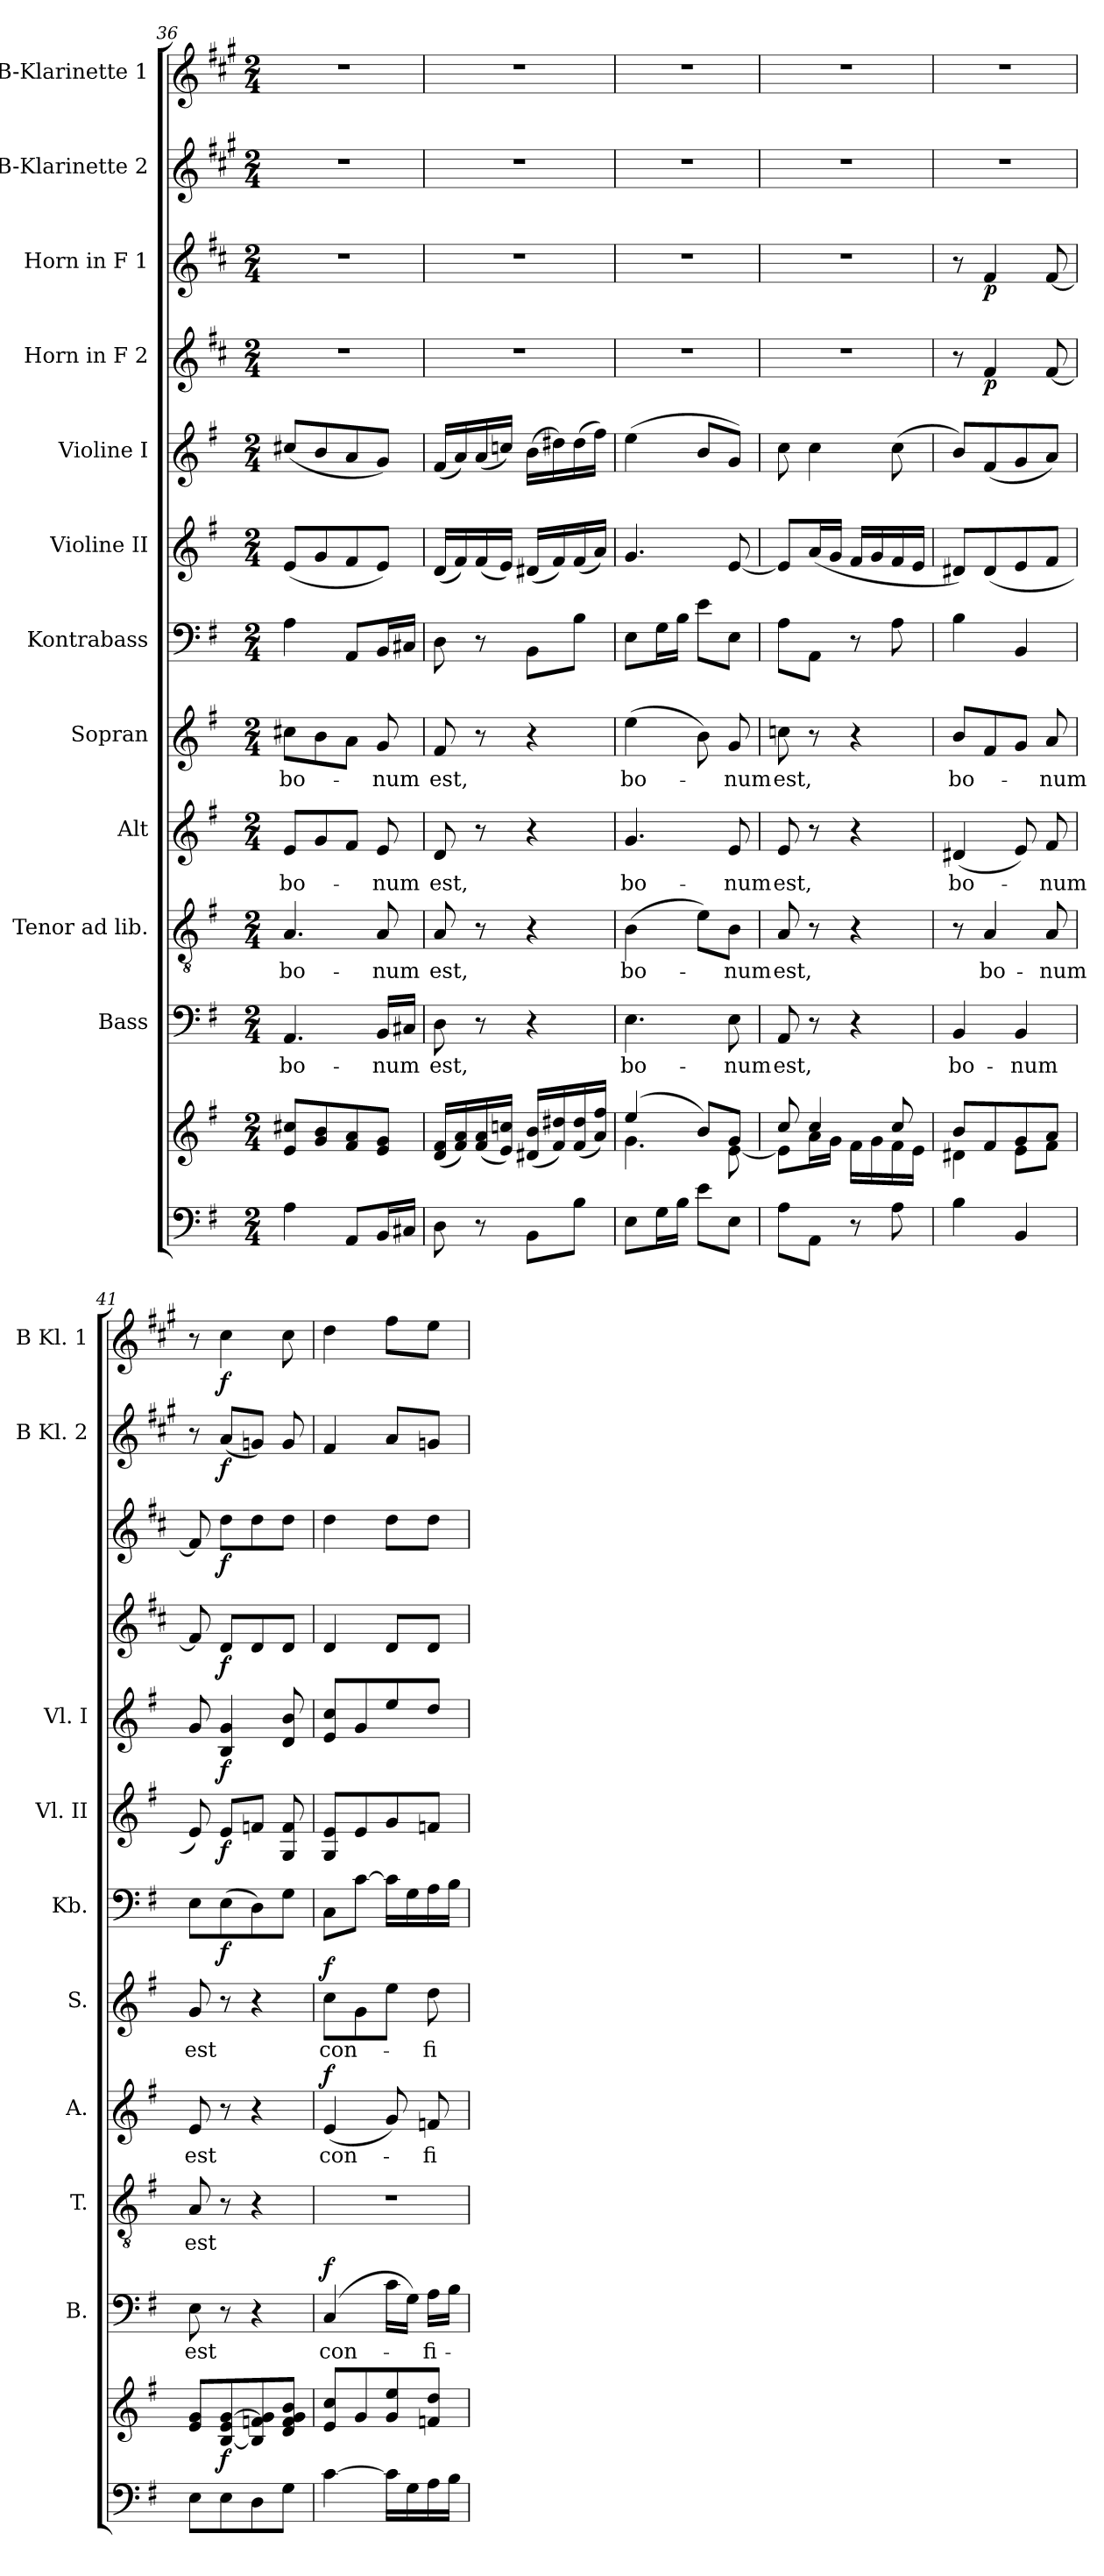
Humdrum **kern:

**kern	**kern	**dynam	**kern	**text	**dynam	**kern	**text	**kern	**text	**dynam	**kern	**text	**dynam	**kern	**dynam	**kern	**dynam	**kern	**dynam	**kern	**dynam	**kern	**dynam	**kern	**dynam	**kern	**dynam
*part12	*part12	*part12	*part11	*part11	*part11	*part10	*part10	*part9	*part9	*part9	*part8	*part8	*part8	*part7	*part7	*part6	*part6	*part5	*part5	*part4	*part4	*part3	*part3	*part2	*part2	*part1	*part1
*staff13	*staff12	*staff12/13	*staff11	*staff11	*staff11	*staff10	*staff10	*staff9	*staff9	*staff9	*staff8	*staff8	*staff8	*staff7	*staff7	*staff6	*staff6	*staff5	*staff5	*staff4	*staff4	*staff3	*staff3	*staff2	*staff2	*staff1	*staff1
*	*	*	*I"Bass	*	*	*I"Tenor ad lib.	*	*I"Alt	*	*	*I"Sopran	*	*	*I"Kontrabass	*	*I"Violine II	*	*I"Violine I	*	*I"Horn in F 2	*	*I"Horn in F 1	*	*I"B-Klarinette 2	*	*I"B-Klarinette 1	*
*	*	*	*I'B.	*	*	*I'T.	*	*I'A.	*	*	*I'S.	*	*	*I'Kb.	*	*I'Vl. II	*	*I'Vl. I	*	*	*	*	*	*I'B Kl. 2	*	*I'B Kl. 1	*
*clefF4	*clefG2	*	*clefF4	*	*	*clefGv2	*	*clefG2	*	*	*clefG2	*	*	*clefF4	*	*clefG2	*	*clefG2	*	*clefG2	*	*clefG2	*	*clefG2	*	*clefG2	*
*	*	*	*	*	*	*	*	*	*	*	*	*	*	*ITrd7c12	*	*	*	*	*	*ITrd4c7	*	*ITrd4c7	*	*ITrd1c2	*	*ITrd1c2	*
*k[f#]	*k[f#]	*	*k[f#]	*	*	*k[f#]	*	*k[f#]	*	*	*k[f#]	*	*	*k[f#]	*	*k[f#]	*	*k[f#]	*	*k[f#]	*	*k[f#]	*	*k[f#]	*	*k[f#]	*
*G:	*G:	*	*G:	*	*	*G:	*	*G:	*	*	*G:	*	*	*G:	*	*G:	*	*G:	*	*G:	*	*G:	*	*G:	*	*G:	*
*M2/4	*M2/4	*	*M2/4	*	*	*M2/4	*	*M2/4	*	*	*M2/4	*	*	*M2/4	*	*M2/4	*	*M2/4	*	*M2/4	*	*M2/4	*	*M2/4	*	*M2/4	*
=36	=36	=36	=36	=36	=36	=36	=36	=36	=36	=36	=36	=36	=36	=36	=36	=36	=36	=36	=36	=36	=36	=36	=36	=36	=36	=36	=36
!	!	!	!	!LO:LY:b	!	!	!LO:LY:b	!	!LO:LY:b	!	!	!LO:LY:b	!	!	!	!	!	!	!	!	!	!	!	!	!	!	!
4A\	8e/ 8cc#X/L	.	4.AA/	bo-	.	4.A/	bo-	8e/L	bo-	.	8cc#X\L	bo-	.	4AA\	.	(<8e/L	.	(<8cc#X/L	.	2r	.	2r	.	2r	.	2r	.
.	8g/ 8b/	.	.	.	.	.	.	8g/	.	.	8b\	.	.	.	.	8g/	.	8b/	.	.	.	.	.	.	.	.	.
8AA/L	8f#/ 8a/	.	.	.	.	.	.	8f#/J	.	.	8a\J	.	.	8AAA/L	.	8f#/	.	8a/	.	.	.	.	.	.	.	.	.
!	!	!	!	!LO:LY:b	!	!	!LO:LY:b	!	!LO:LY:b	!	!	!LO:LY:b	!	!	!	!	!	!	!	!	!	!	!	!	!	!	!
16BB/L	8e/ 8g/J	.	16BB/LL	-num	.	8A/	-num	8e/	-num	.	8g/	-num	.	16BBB/L	.	8e/J)	.	8g/J)	.	.	.	.	.	.	.	.	.
16C#X/JJ	.	.	16C#X/JJ	.	.	.	.	.	.	.	.	.	.	16CC#X/JJ	.	.	.	.	.	.	.	.	.	.	.	.	.
=37	=37	=37	=37	=37	=37	=37	=37	=37	=37	=37	=37	=37	=37	=37	=37	=37	=37	=37	=37	=37	=37	=37	=37	=37	=37	=37	=37
!	!	!	!	!LO:LY:b	!	!	!LO:LY:b	!	!LO:LY:b	!	!	!LO:LY:b	!	!	!	!	!	!	!	!	!	!	!	!	!	!	!
8D\	(<16d/ 16f#/LL	.	8D\	est,	.	8A/	est,	8d/	est,	.	8f#/	est,	.	8DD\	.	(<16d/LL	.	(<16f#/LL	.	2r	.	2r	.	2r	.	2r	.
.	16f#/ 16a/)	.	.	.	.	.	.	.	.	.	.	.	.	.	.	16f#/)	.	16a/)	.	.	.	.	.	.	.	.	.
8r	(<16f#/ 16a/	.	8r	.	.	8r	.	8r	.	.	8r	.	.	8r	.	(<16f#/	.	(<16a/	.	.	.	.	.	.	.	.	.
.	16e/ 16ccn/JJ)	.	.	.	.	.	.	.	.	.	.	.	.	.	.	16e/JJ)	.	16ccn/JJ)	.	.	.	.	.	.	.	.	.
8BB\L	(<16d#X/ 16b/LL	.	4r	.	.	4r	.	4r	.	.	4r	.	.	8BBB\L	.	(<16d#X/LL	.	(>16b\LL	.	.	.	.	.	.	.	.	.
.	16f#/ 16dd#X/)	.	.	.	.	.	.	.	.	.	.	.	.	.	.	16f#/)	.	16dd#X\)	.	.	.	.	.	.	.	.	.
8B\J	(<16f#/ 16dd#/	.	.	.	.	.	.	.	.	.	.	.	.	8BB\J	.	(<16f#/	.	(>16dd#\	.	.	.	.	.	.	.	.	.
.	16a/ 16ff#/JJ)	.	.	.	.	.	.	.	.	.	.	.	.	.	.	16a/JJ)	.	16ff#\JJ)	.	.	.	.	.	.	.	.	.
=38	=38	=38	=38	=38	=38	=38	=38	=38	=38	=38	=38	=38	=38	=38	=38	=38	=38	=38	=38	=38	=38	=38	=38	=38	=38	=38	=38
*	*^	*	*	*	*	*	*	*	*	*	*	*	*	*	*	*	*	*	*	*	*	*	*	*	*	*	*
!	!	!	!	!	!LO:LY:b	!	!	!LO:LY:b	!	!LO:LY:b	!	!	!LO:LY:b	!	!	!	!	!	!	!	!	!	!	!	!	!	!	!
8E\L	(4ee/	4.g\	.	4.E\	bo-	.	(>4B\	bo-	4.g/	bo-	.	(>4ee\	bo-	.	8EE\L	.	4.g/	.	(>4ee\	.	2r	.	2r	.	2r	.	2r	.
16G\L	.	.	.	.	.	.	.	.	.	.	.	.	.	.	16GG\L	.	.	.	.	.	.	.	.	.	.	.	.	.
16B\JJ	.	.	.	.	.	.	.	.	.	.	.	.	.	.	16BB\JJ	.	.	.	.	.	.	.	.	.	.	.	.	.
8e\L	8b/L)	.	.	.	.	.	8e\L)	.	.	.	.	8b\)	.	.	8E\L	.	.	.	8b/L	.	.	.	.	.	.	.	.	.
!	!	!	!	!	!LO:LY:b	!	!	!LO:LY:b	!	!LO:LY:b	!	!	!LO:LY:b	!	!	!	!	!	!	!	!	!	!	!	!	!	!	!
8E\J	8g/J	[<8e\	.	8E\	-num	.	8B\J	-num	8e/	-num	.	8g/	-num	.	8EE\J	.	[8e/	.	8g/J)	.	.	.	.	.	.	.	.	.
=39	=39	=39	=39	=39	=39	=39	=39	=39	=39	=39	=39	=39	=39	=39	=39	=39	=39	=39	=39	=39	=39	=39	=39	=39	=39	=39	=39	=39
!	!	!	!	!	!LO:LY:b	!	!	!LO:LY:b	!	!LO:LY:b	!	!	!LO:LY:b	!	!	!	!	!	!	!	!	!	!	!	!	!	!	!
8A\L	8cc/	8e\L]	.	8AA/	est,	.	8A/	est,	8e/	est,	.	8ccn\	est,	.	8AA\L	.	8e/L]	.	8cc\	.	2r	.	2r	.	2r	.	2r	.
8AA\J	4cc/	16a\L	.	8r	.	.	8r	.	8r	.	.	8r	.	.	8AAA\J	.	(<16a/L	.	4cc\	.	.	.	.	.	.	.	.	.
.	.	16g\JJ	.	.	.	.	.	.	.	.	.	.	.	.	.	.	16g/JJ	.	.	.	.	.	.	.	.	.	.	.
8r	.	16f#\LL	.	4r	.	.	4r	.	4r	.	.	4r	.	.	8r	.	16f#/LL	.	.	.	.	.	.	.	.	.	.	.
.	.	16g\	.	.	.	.	.	.	.	.	.	.	.	.	.	.	16g/	.	.	.	.	.	.	.	.	.	.	.
8A\	8cc/	16f#\	.	.	.	.	.	.	.	.	.	.	.	.	8AA\	.	16f#/	.	(>8cc\	.	.	.	.	.	.	.	.	.
.	.	16e\JJ	.	.	.	.	.	.	.	.	.	.	.	.	.	.	16e/JJ	.	.	.	.	.	.	.	.	.	.	.
!!LO:PB:g=z
=40	=40	=40	=40	=40	=40	=40	=40	=40	=40	=40	=40	=40	=40	=40	=40	=40	=40	=40	=40	=40	=40	=40	=40	=40	=40	=40	=40	=40
!	!	!	!	!	!LO:LY:b	!	!	!	!	!LO:LY:b	!	!	!LO:LY:b	!	!	!	!	!	!	!	!	!	!	!	!	!	!	!
4B\	8b/L	4d#X\	.	4BB/	bo-	.	8r	.	(<4d#X/	bo-	.	8b/L	bo-	.	4BB\	.	8d#X/L)	.	8b/L)	.	8r	.	8r	.	2r	.	2r	.
!	!	!	!	!	!	!	!	!LO:LY:b	!	!	!	!	!	!	!	!	!	!	!	!	!	!LO:DY:b	!	!LO:DY:b	!	!	!	!
.	8f#/	.	.	.	.	.	4A/	bo-	.	.	.	8f#/	.	.	.	.	(<8d#/	.	(<8f#/	.	4B/	p	4B/	p	.	.	.	.
!	!	!	!	!	!LO:LY:b	!	!	!	!	!	!	!	!	!	!	!	!	!	!	!	!	!	!	!	!	!	!	!
4BB/	8g/	8e\L	.	4BB/	-num	.	.	.	8e/)	.	.	8g/J	.	.	4BBB/	.	8e/	.	8g/	.	.	.	.	.	.	.	.	.
!	!	!	!	!	!	!	!	!LO:LY:b	!	!LO:LY:b	!	!	!LO:LY:b	!	!	!	!	!	!	!	!	!	!	!	!	!	!	!
.	8a/J	8f#\J	.	.	.	.	8A/	-num	8f#/	-num	.	8a/	-num	.	.	.	8f#/J	.	8a/J)	.	[8B/	.	[8B/	.	.	.	.	.
=41	=41	=41	=41	=41	=41	=41	=41	=41	=41	=41	=41	=41	=41	=41	=41	=41	=41	=41	=41	=41	=41	=41	=41	=41	=41	=41	=41	=41
!	!	!	!	!	!LO:LY:b	!	!	!LO:LY:b	!	!LO:LY:b	!	!	!LO:LY:b	!	!	!	!	!	!	!	!	!	!	!	!	!	!	!
*	*v	*v	*	*	*	*	*	*	*	*	*	*	*	*	*	*	*	*	*	*	*	*	*	*	*	*	*	*
8E\L	8e/ 8g/L	.	8E\	est	.	8A/	est	8e/	est	.	8g/	est	.	8EE\L	.	8e/)	.	8g/	.	8B/]	.	8B/]	.	8r	.	8r	.
!	!	!LO:DY:b	!	!	!	!	!	!	!	!	!	!	!	!	!LO:DY:b	!	!LO:DY:b	!	!LO:DY:b	!	!LO:DY:b	!	!LO:DY:b	!	!LO:DY:b	!	!LO:DY:b
8E\	[8B/ 8e/ [8g/	f	8r	.	.	8r	.	8r	.	.	8r	.	.	(>8EE\	f	8e/L	f	4B/ 4g/	f	8G/L	f	8g\L	f	(<8g/L	f	4b\	f
8D\	8B/] 8fn/ 8gn/]	.	4r	.	.	4r	.	4r	.	.	4r	.	.	8DD\)	.	8fn/J	.	.	.	8G/	.	8g\	.	8fn/J)	.	.	.
8G\J	8d/ 8f/ 8g/ 8b/J	.	.	.	.	.	.	.	.	.	.	.	.	8GG\J	.	8G/ 8f/	.	8d/ 8b/	.	8G/J	.	8g\J	.	8f/	.	8b\	.
=42	=42	=42	=42	=42	=42	=42	=42	=42	=42	=42	=42	=42	=42	=42	=42	=42	=42	=42	=42	=42	=42	=42	=42	=42	=42	=42	=42
!	!	!	!	!LO:LY:b	!LO:DY:a	!	!	!	!LO:LY:b	!LO:DY:a	!	!LO:LY:b	!LO:DY:a	!	!	!	!	!	!	!	!	!	!	!	!	!	!
[4c\	8e/ 8cc/L	.	(4C/	con-	f	2r	.	(<4e/	con-	f	8cc\L	con-	f	8CC\L	.	8G/ 8e/L	.	8e/ 8cc/L	.	4G/	.	4g\	.	4e/	.	4cc\	.
.	8g/	.	.	.	.	.	.	.	.	.	8g\	.	.	[8C\J	.	8e/	.	8g/	.	.	.	.	.	.	.	.	.
16c\LL]	8g/ 8ee/	.	16c\LL	.	.	.	.	8g/)	.	.	8ee\J	.	.	16C\LL]	.	8g/	.	8ee/	.	8G/L	.	8g\L	.	8g/L	.	8ee\L	.
16G\	.	.	16G\JJ)	.	.	.	.	.	.	.	.	.	.	16GG\	.	.	.	.	.	.	.	.	.	.	.	.	.
!	!	!	!	!LO:LY:b	!	!	!	!	!LO:LY:b	!	!	!LO:LY:b	!	!	!	!	!	!	!	!	!	!	!	!	!	!	!
16A\	8fn/ 8dd/J	.	16A\LL	-fi-	.	.	.	8fn/	-fi-	.	8dd\	-fi-	.	16AA\	.	8fn/J	.	8dd/J	.	8G/J	.	8g\J	.	8fn/J	.	8dd\J	.
16B\JJ	.	.	16B\JJ	.	.	.	.	.	.	.	.	.	.	16BB\JJ	.	.	.	.	.	.	.	.	.	.	.	.	.
=	=	=	=	=	=	=	=	=	=	=	=	=	=	=	=	=	=	=	=	=	=	=	=	=	=	=	=
*-	*-	*-	*-	*-	*-	*-	*-	*-	*-	*-	*-	*-	*-	*-	*-	*-	*-	*-	*-	*-	*-	*-	*-	*-	*-	*-	*-
